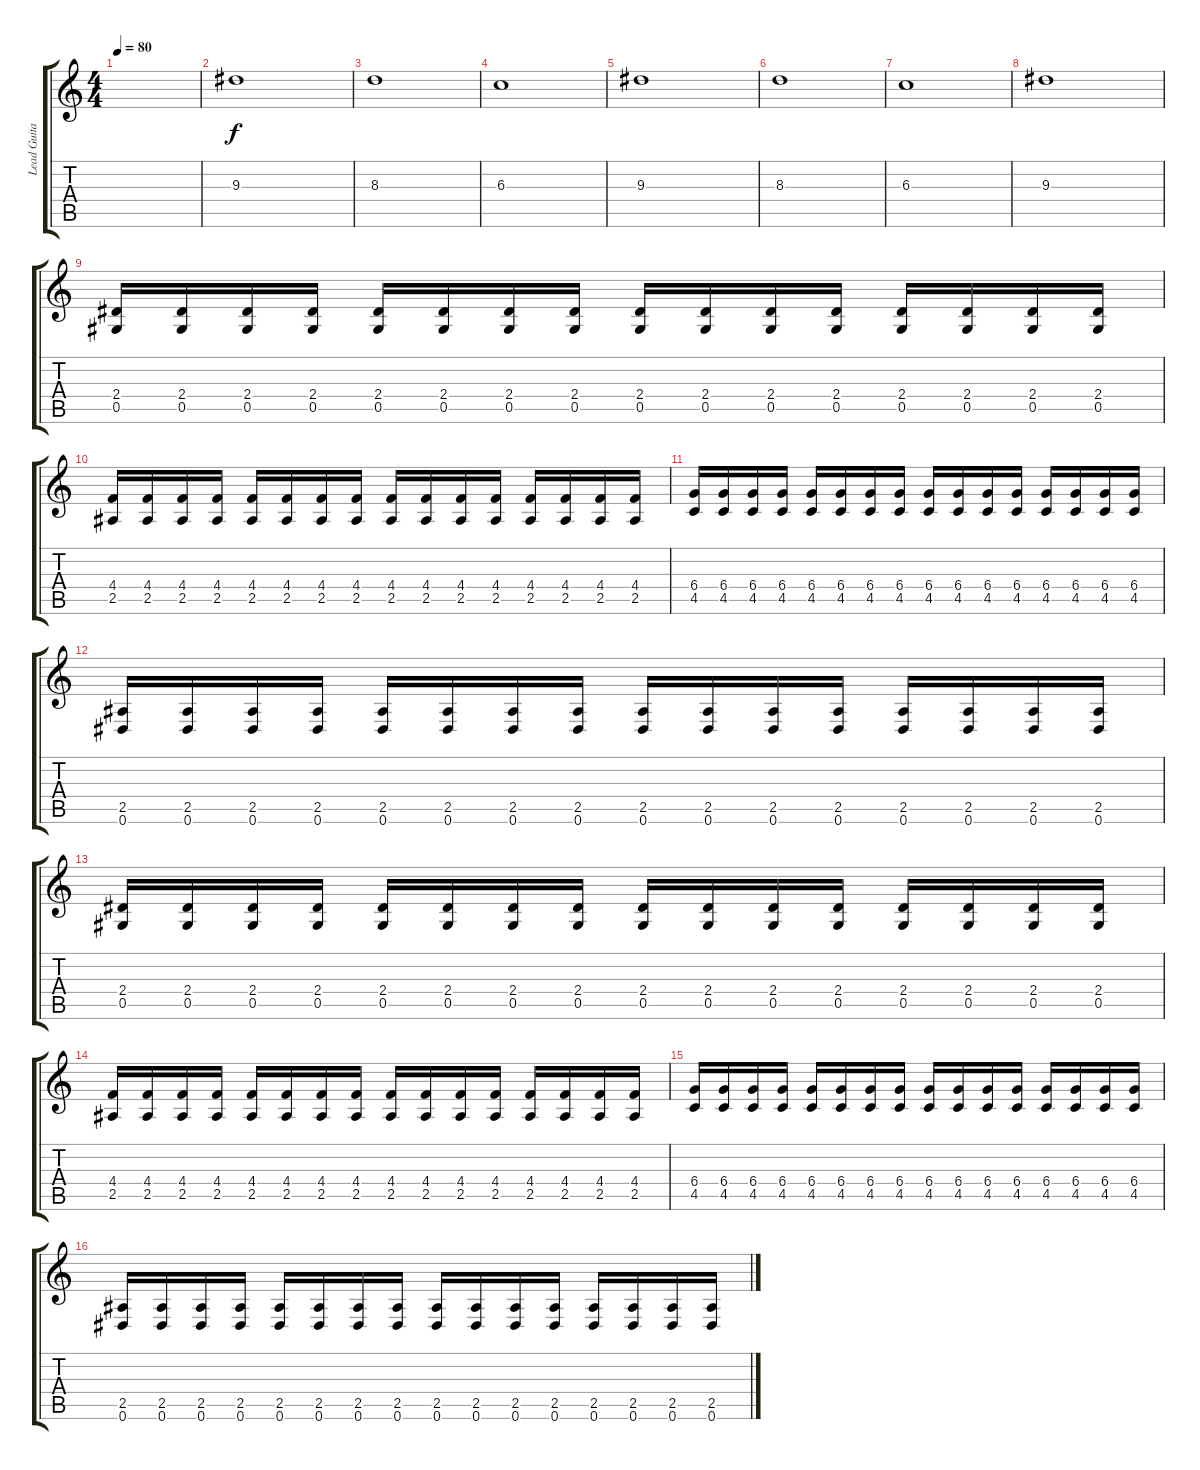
\track ("Lead Guitar" "Lead Guita") {instrument distortionguitar}
\staff {score tabs}
\tuning (Eb4 Bb3 Gb3 Db3 Ab2 Eb2) {hide}
\ts (4 4)
\tempo 80
\clef g2
\ks c
|
9.3.1 |
8.3.1 |
6.3.1 |
9.3.1 |
8.3.1 |
6.3.1 |
9.3.1 |
(2.4 0.5).16 (2.4 0.5).16 (2.4 0.5).16 (2.4 0.5).16 (2.4 0.5).16 (2.4 0.5).16 (2.4 0.5).16 (2.4 0.5).16 (2.4 0.5).16 (2.4 0.5).16 (2.4 0.5).16 (2.4 0.5).16 (2.4 0.5).16 (2.4 0.5).16 (2.4 0.5).16 (2.4 0.5).16 |
(4.4 2.5).16 (4.4 2.5).16 (4.4 2.5).16 (4.4 2.5).16 (4.4 2.5).16 (4.4 2.5).16 (4.4 2.5).16 (4.4 2.5).16 (4.4 2.5).16 (4.4 2.5).16 (4.4 2.5).16 (4.4 2.5).16 (4.4 2.5).16 (4.4 2.5).16 (4.4 2.5).16 (4.4 2.5).16 |
(6.4 4.5).16 (6.4 4.5).16 (6.4 4.5).16 (6.4 4.5).16 (6.4 4.5).16 (6.4 4.5).16 (6.4 4.5).16 (6.4 4.5).16 (6.4 4.5).16 (6.4 4.5).16 (6.4 4.5).16 (6.4 4.5).16 (6.4 4.5).16 (6.4 4.5).16 (6.4 4.5).16 (6.4 4.5).16 |
(2.5 0.6).16 (2.5 0.6).16 (2.5 0.6).16 (2.5 0.6).16 (2.5 0.6).16 (2.5 0.6).16 (2.5 0.6).16 (2.5 0.6).16 (2.5 0.6).16 (2.5 0.6).16 (2.5 0.6).16 (2.5 0.6).16 (2.5 0.6).16 (2.5 0.6).16 (2.5 0.6).16 (2.5 0.6).16 |
(2.4 0.5).16 (2.4 0.5).16 (2.4 0.5).16 (2.4 0.5).16 (2.4 0.5).16 (2.4 0.5).16 (2.4 0.5).16 (2.4 0.5).16 (2.4 0.5).16 (2.4 0.5).16 (2.4 0.5).16 (2.4 0.5).16 (2.4 0.5).16 (2.4 0.5).16 (2.4 0.5).16 (2.4 0.5).16 |
(4.4 2.5).16 (4.4 2.5).16 (4.4 2.5).16 (4.4 2.5).16 (4.4 2.5).16 (4.4 2.5).16 (4.4 2.5).16 (4.4 2.5).16 (4.4 2.5).16 (4.4 2.5).16 (4.4 2.5).16 (4.4 2.5).16 (4.4 2.5).16 (4.4 2.5).16 (4.4 2.5).16 (4.4 2.5).16 |
(6.4 4.5).16 (6.4 4.5).16 (6.4 4.5).16 (6.4 4.5).16 (6.4 4.5).16 (6.4 4.5).16 (6.4 4.5).16 (6.4 4.5).16 (6.4 4.5).16 (6.4 4.5).16 (6.4 4.5).16 (6.4 4.5).16 (6.4 4.5).16 (6.4 4.5).16 (6.4 4.5).16 (6.4 4.5).16 |
(2.5 0.6).16 (2.5 0.6).16 (2.5 0.6).16 (2.5 0.6).16 (2.5 0.6).16 (2.5 0.6).16 (2.5 0.6).16 (2.5 0.6).16 (2.5 0.6).16 (2.5 0.6).16 (2.5 0.6).16 (2.5 0.6).16 (2.5 0.6).16 (2.5 0.6).16 (2.5 0.6).16 (2.5 0.6).16
